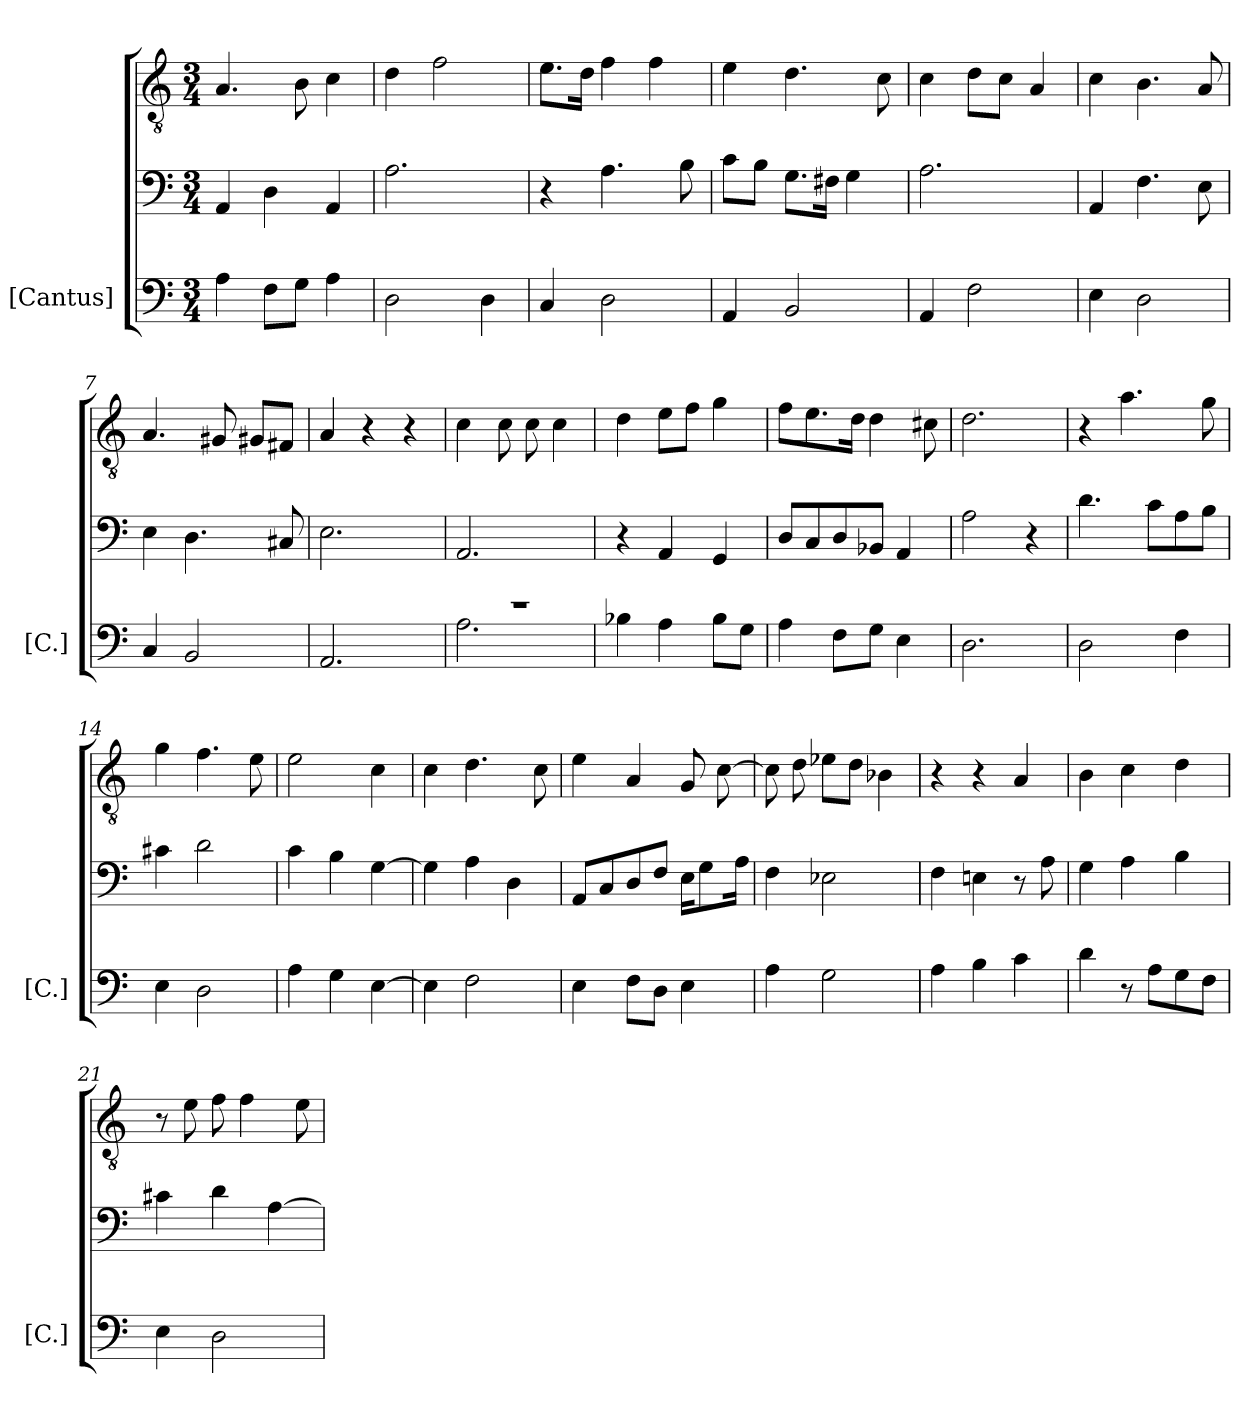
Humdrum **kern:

**kern	**kern	**kern
*part1	*part1	*part1
*staff3	*staff2	*staff1
*I"[Cantus]	*	*
*I'[C.]	*	*
*clefF4	*clefF4	*clefGv2
*ITrd7c12	*	*
*k[]	*k[]	*k[]
*M3/4	*M3/4	*M3/4
=1	=1	=1
4AA\	4AA/	4.A/
8FF\L	4D\	.
8GG\J	.	8B\
4AA\	4AA/	4c\
=2	=2	=2
2DD\	2.A\	4d\
.	.	2f\
4DD\	.	.
=3	=3	=3
4CC/	4r	8.e\L
.	.	16d\Jk
2DD\	4.A\	4f\
.	.	4f\
.	8B\	.
=4	=4	=4
4AAA/	8c\L	4e\
.	8B\J	.
2BBB/	8.G\L	4.d\
.	16F#X\Jk	.
.	4G\	.
.	.	8c\
=5	=5	=5
4AAA/	2.A\	4c\
2FF\	.	8d\L
.	.	8c\J
.	.	4A/
=6	=6	=6
4EE\	4AA/	4c\
2DD\	4.F\	4.B\
.	8E\	8A/
=7	=7	=7
4CC/	4E\	4.A/
2BBB/	4.D\	.
.	.	8G#X/
.	.	8G#X/L
.	8C#X/	8F#X/J
=8	=8	=8
2.AAA/	2.E\	4A/
.	.	4r
.	.	4r
=9	=9	=9
*^	*	*
2.r	2.AA\	2.AA/	4c\
.	.	.	8c\
.	.	.	8c\
.	.	.	4c\
*v	*v	*	*
=10	=10	=10
4BB-X\	4r	4d\
4AA\	4AA/	8e\L
.	.	8f\J
8BB-\L	4GG/	4g\
8GG\J	.	.
=11	=11	=11
4AA\	8D/L	8f\L
.	8C/	8.e\
8FF\L	8D/	.
.	.	16d\Jk
8GG\J	8BB-X/J	4d\
4EE\	4AA/	.
.	.	8c#X\
=12	=12	=12
2.DD\	2A\	2.d\
.	4r	.
=13	=13	=13
2DD\	4.d\	4r
.	.	4.a\
.	8c\L	.
4FF\	8A\	.
.	8B\J	8g\
=14	=14	=14
4EE\	4c#X\	4g\
2DD\	2d\	4.f\
.	.	8e\
=15	=15	=15
4AA\	4c\	2e\
4GG\	4B\	.
[4EE\	[4G\	4c\
=16	=16	=16
4EE\]	4G\]	4c\
2FF\	4A\	4.d\
.	4D\	.
.	.	8c\
=17	=17	=17
4EE\	8AA/L	4e\
.	8C/	.
8FF\L	8D/	4A/
8DD\J	8F/J	.
4EE\	16E\KL	8G/
.	8G\	.
.	.	[8c\
.	16A\Jk	.
=18	=18	=18
4AA\	4F\	8c\]
.	.	8d\
2GG\	2E-X\	8e-X\L
.	.	8d\J
.	.	4B-X\
=19	=19	=19
4AA\	4F\	4r
4BB\	4En\	4r
4C\	8r	4A/
.	8A\	.
=20	=20	=20
4D\	4G\	4B\
8r	4A\	4c\
8AA\L	.	.
8GG\	4B\	4d\
8FF\J	.	.
=21	=21	=21
4EE\	4c#X\	8r
.	.	8e\
2DD\	4d\	8f\
.	.	4f\
.	[4A\	.
.	.	8e\
=	=	=
*-	*-	*-
